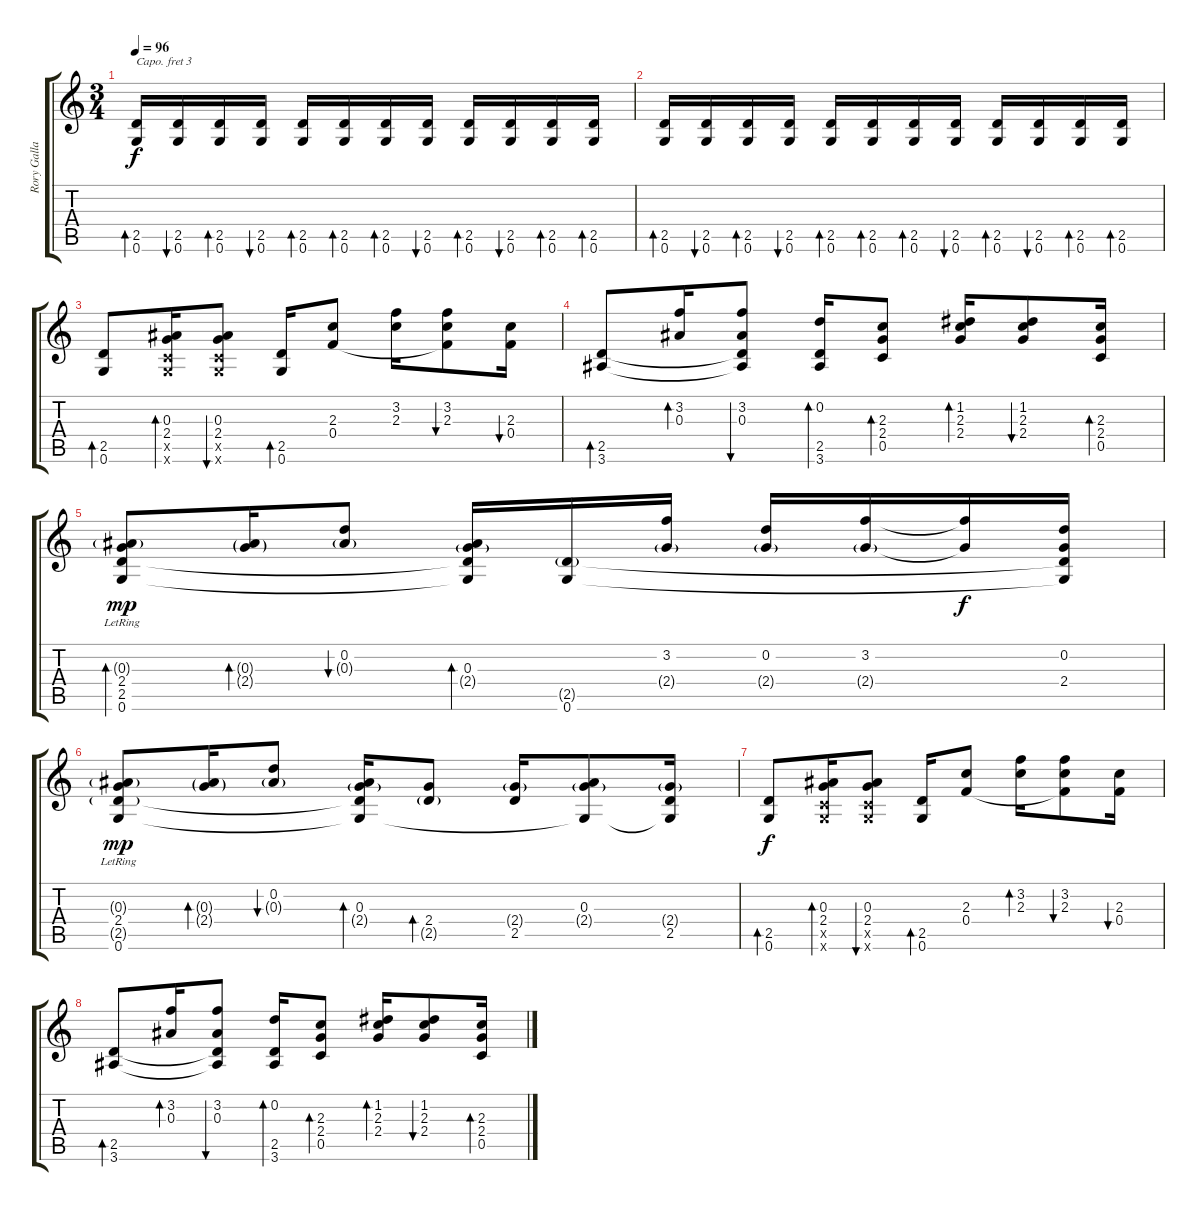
\track ("Rory Gallagher" "Rory Galla") {instrument electricguitarclean}
\staff {score tabs}
\capo 3
\tuning (E4 B3 G3 D3 A2 E2) {hide}
\ts (3 4)
\tempo 96
\clef g2
\ks c
(2.5 0.6).16{bd 60 dy f instrument electricguitarmuted} (2.5 0.6).16{bu 60} (2.5 0.6).16{bd 60} (2.5 0.6).16{bu 60} (2.5 0.6).16{bd 60} (2.5 0.6).16{bd 60} (2.5 0.6).16{bd 60} (2.5 0.6).16{bu 60} (2.5 0.6).16{bd 60} (2.5 0.6).16{bu 60} (2.5 0.6).16{bd 60} (2.5 0.6).16{bd 60} |
(2.5 0.6).16{bd 60} (2.5 0.6).16{bu 60} (2.5 0.6).16{bd 60} (2.5 0.6).16{bu 60} (2.5 0.6).16{bd 60} (2.5 0.6).16{bd 60} (2.5 0.6).16{bd 60} (2.5 0.6).16{bu 60} (2.5 0.6).16{bd 60} (2.5 0.6).16{bu 60} (2.5 0.6).16{bd 60} (2.5 0.6).16{bd 60} |
(2.5 0.6).8{bd 120 instrument electricguitarclean} (0.3 2.4 0.5{x} 0.6{x}).16{bd 120} (0.3 2.4 0.5{x} 0.6{x}).8{bu 120} (2.5 0.6).16{bd 120} (2.3 0.4).8 (3.2 2.3).16 (3.2 2.3 0.4{t}).8{bu 120} (2.3 0.4).16{bu 240} |
(2.5 3.6).8{bd 240} (3.2 0.3).16{bd 240} (3.2 0.3 2.5{t} 3.6{t}).8{bu 240} (0.2 2.5 3.6).16{bd 240} (2.3 2.4 0.5).8{bd 240} (1.2 2.3 2.4).16{bd 240} (1.2 2.3 2.4).8{bu 240} (2.3 2.4 0.5).16{bd 240} |
(0.3{g lr} 2.4{lr} 2.5{lr} 0.6{lr}).8{bd 240 dy mp} (0.3{g} 2.4{g}).16{bd 240} (0.2 0.3{g}).8{bu 240} (0.3 2.4{g} 2.5{t} 0.6{t}).16{bd 480} (2.5{g} 0.6).16 (3.2 2.4{g}).16 (0.2 2.4{g}).16 (3.2 2.4{g}).16 (3.2{t} 2.4{t}).16{dy f} (0.2 2.4 2.5{t} 0.6{t}).16 |
(0.3{g} 2.4{lr} 2.5{g lr} 0.6{lr}).8{dy mp} (0.3{g} 2.4{g}).16{bd 240} (0.2 0.3{g}).8{bu 240} (0.3 2.4{g} 2.5{t} 0.6{t}).16{bd 480} (2.4 2.5{g}).8{bd 480} (2.4{g} 2.5).16 (0.3 2.4{g} 0.6{t}).8 (2.4{g} 2.5 0.6{t}).16 |
(2.5 0.6).8{bd 120 dy f} (0.3 2.4 0.5{x} 0.6{x}).16{bd 120} (0.3 2.4 0.5{x} 0.6{x}).8{bu 120} (2.5 0.6).16{bd 120} (2.3 0.4).8 (3.2 2.3).16{bd 120} (3.2 2.3 0.4{t}).8{bu 240} (2.3 0.4).16{bu 240} |
(2.5 3.6).8{bd 240} (3.2 0.3).16{bd 240} (3.2 0.3 2.5{t} 3.6{t}).8{bu 240} (0.2 2.5 3.6).16{bd 240} (2.3 2.4 0.5).8{bd 240} (1.2 2.3 2.4).16{bd 240} (1.2 2.3 2.4).8{bu 240} (2.3 2.4 0.5).16{bd 240}
